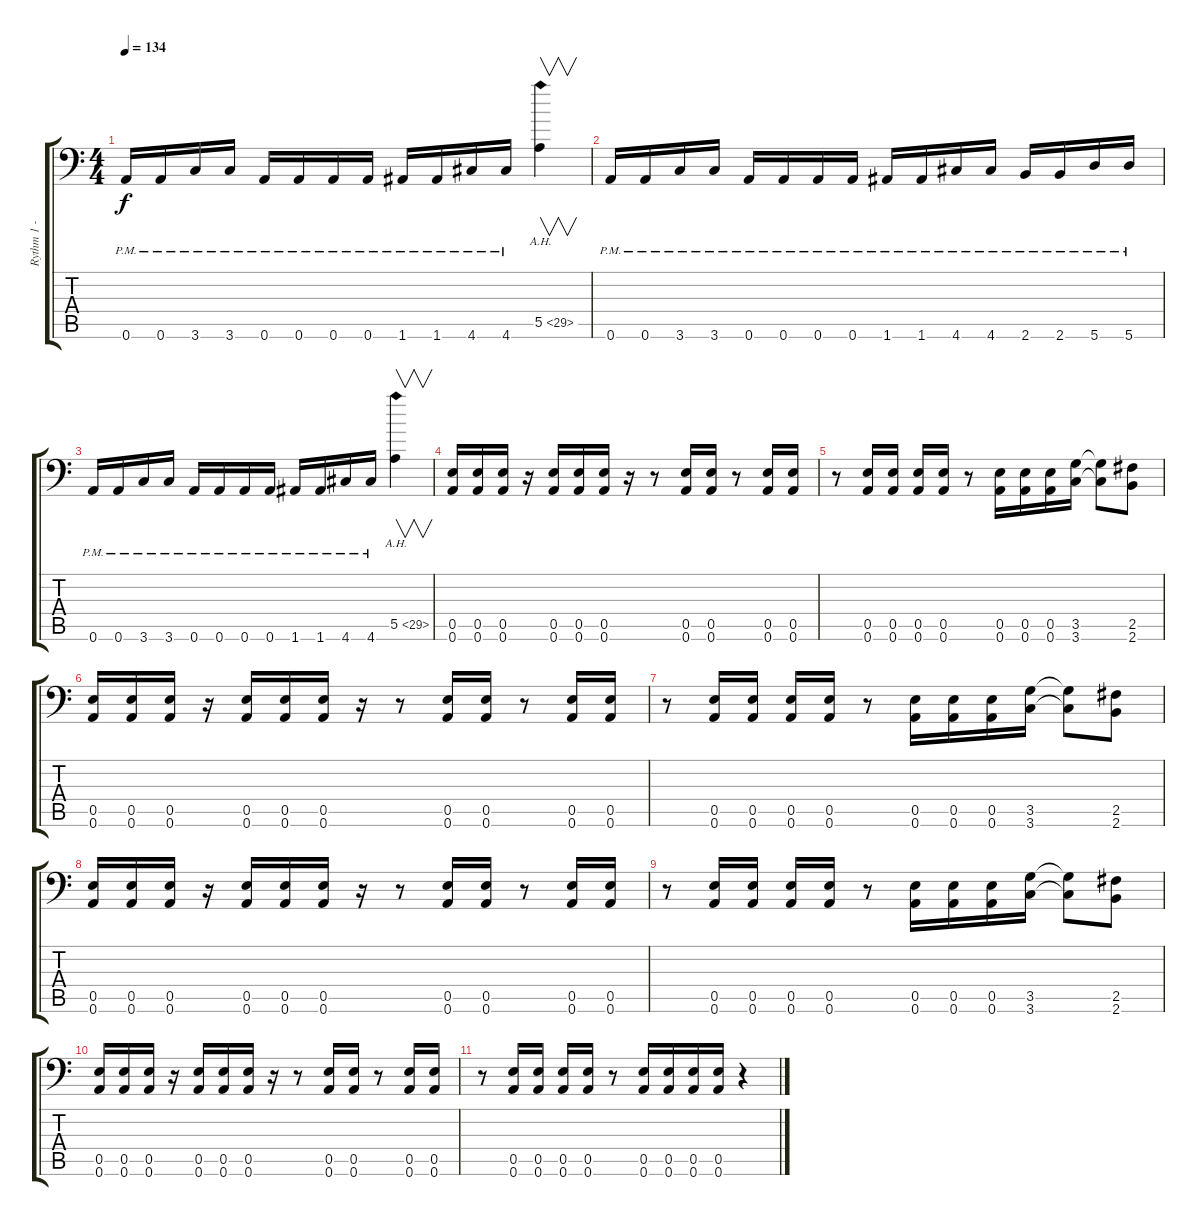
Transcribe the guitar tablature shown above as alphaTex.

\track ("Rythm 1 - Mick" "Rythm 1 - ") {instrument distortionguitar}
\staff {score tabs}
\tuning (B3 Gb3 D3 A2 E2 A1) {hide}
\ts (4 4)
\tempo 134
\clef f4
\ks c
0.6{pm}.16{dy f} 0.6{pm}.16 3.6{pm}.16 3.6{pm}.16 0.6{pm}.16 0.6{pm}.16 0.6{pm}.16 0.6{pm}.16 1.6{pm}.16 1.6{pm}.16 4.6{pm}.16 4.6{pm}.16 5.5{ah 24}.4{v} |
0.6{pm}.16 0.6{pm}.16 3.6{pm}.16 3.6{pm}.16 0.6{pm}.16 0.6{pm}.16 0.6{pm}.16 0.6{pm}.16 1.6{pm}.16 1.6{pm}.16 4.6{pm}.16 4.6{pm}.16 2.6{pm}.16 2.6{pm}.16 5.6{pm}.16 5.6{pm}.16 |
0.6{pm}.16 0.6{pm}.16 3.6{pm}.16 3.6{pm}.16 0.6{pm}.16 0.6{pm}.16 0.6{pm}.16 0.6{pm}.16 1.6{pm}.16 1.6{pm}.16 4.6{pm}.16 4.6{pm}.16 5.5{ah 24}.4{v} |
(0.5 0.6).16 (0.5 0.6).16 (0.5 0.6).16 r.16 (0.5 0.6).16 (0.5 0.6).16 (0.5 0.6).16 r.16 r.8 (0.5 0.6).16 (0.5 0.6).16 r.8 (0.5 0.6).16 (0.5 0.6).16 |
r.8 (0.5 0.6).16 (0.5 0.6).16 (0.5 0.6).16 (0.5 0.6).16 r.8 (0.5 0.6).16 (0.5 0.6).16 (0.5 0.6).16 (3.5 3.6).16 (3.5{t} 3.6{t}).8 (2.5 2.6).8 |
(0.5 0.6).16 (0.5 0.6).16 (0.5 0.6).16 r.16 (0.5 0.6).16 (0.5 0.6).16 (0.5 0.6).16 r.16 r.8 (0.5 0.6).16 (0.5 0.6).16 r.8 (0.5 0.6).16 (0.5 0.6).16 |
r.8 (0.5 0.6).16 (0.5 0.6).16 (0.5 0.6).16 (0.5 0.6).16 r.8 (0.5 0.6).16 (0.5 0.6).16 (0.5 0.6).16 (3.5 3.6).16 (3.5{t} 3.6{t}).8 (2.5 2.6).8 |
(0.5 0.6).16 (0.5 0.6).16 (0.5 0.6).16 r.16 (0.5 0.6).16 (0.5 0.6).16 (0.5 0.6).16 r.16 r.8 (0.5 0.6).16 (0.5 0.6).16 r.8 (0.5 0.6).16 (0.5 0.6).16 |
r.8 (0.5 0.6).16 (0.5 0.6).16 (0.5 0.6).16 (0.5 0.6).16 r.8 (0.5 0.6).16 (0.5 0.6).16 (0.5 0.6).16 (3.5 3.6).16 (3.5{t} 3.6{t}).8 (2.5 2.6).8 |
(0.5 0.6).16 (0.5 0.6).16 (0.5 0.6).16 r.16 (0.5 0.6).16 (0.5 0.6).16 (0.5 0.6).16 r.16 r.8 (0.5 0.6).16 (0.5 0.6).16 r.8 (0.5 0.6).16 (0.5 0.6).16 |
r.8 (0.5 0.6).16 (0.5 0.6).16 (0.5 0.6).16 (0.5 0.6).16 r.8 (0.5 0.6).16 (0.5 0.6).16 (0.5 0.6).16 (0.5 0.6).16 r.4
